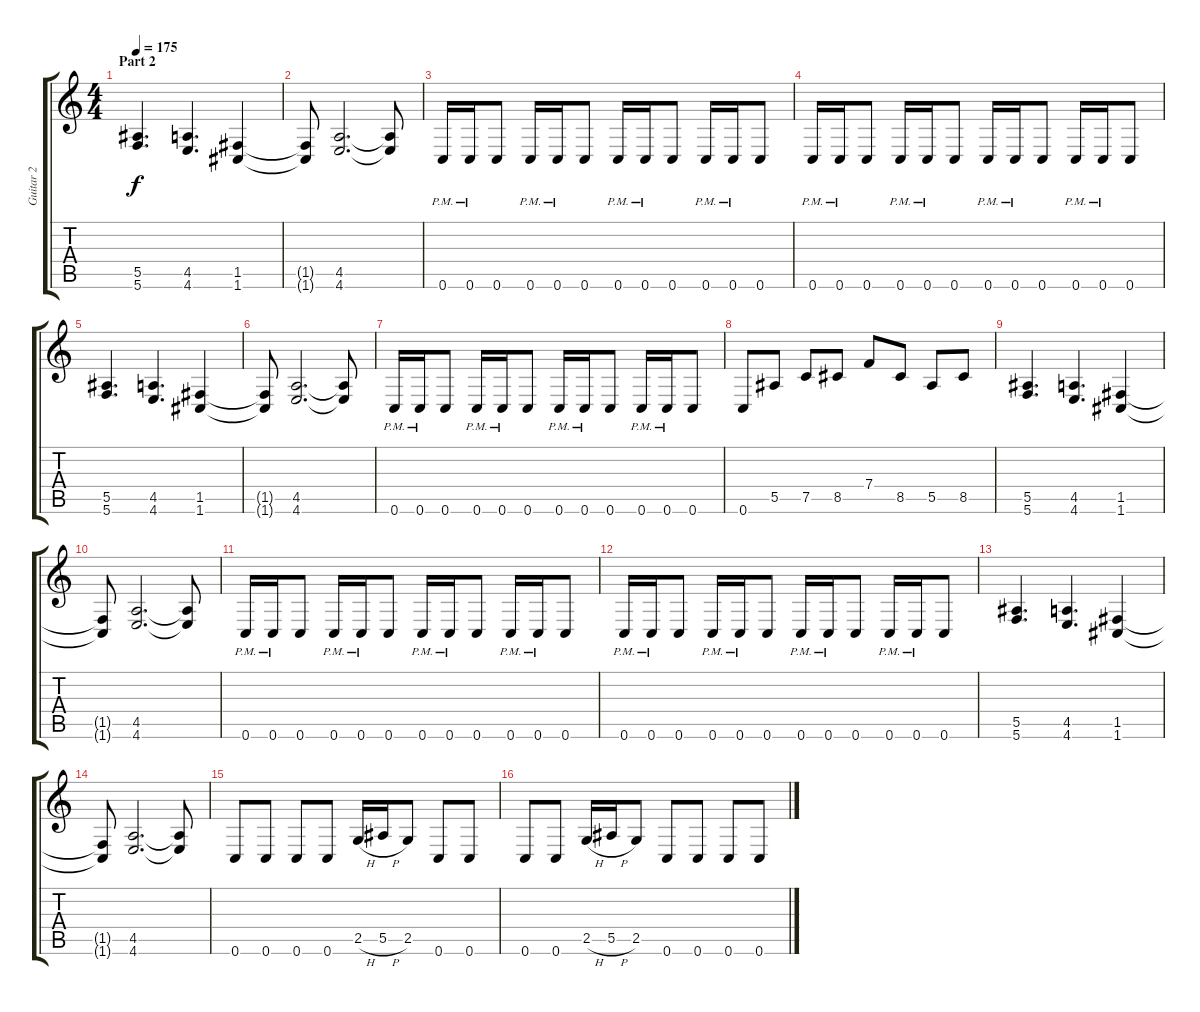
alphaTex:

\track ("Guitar 2" "Guitar 2") {instrument overdrivenguitar}
\staff {score tabs}
\tuning (C4 G3 Eb3 Bb2 F2 C2) {hide}
\ts (4 4)
\section ("" "Part 2")
\tempo 175
\clef g2
\ks c
(5.5 5.6).4{d dy f} (4.5 4.6).4{d} (1.5 1.6).4 |
(1.5{t} 1.6{t}).8 (4.5 4.6).2{d} (4.5{t} 4.6{t}).8 |
0.6{pm}.16 0.6{pm}.16 0.6.8 0.6{pm}.16 0.6{pm}.16 0.6.8 0.6{pm}.16 0.6{pm}.16 0.6.8 0.6{pm}.16 0.6{pm}.16 0.6.8 |
0.6{pm}.16 0.6{pm}.16 0.6.8 0.6{pm}.16 0.6{pm}.16 0.6.8 0.6{pm}.16 0.6{pm}.16 0.6.8 0.6{pm}.16 0.6{pm}.16 0.6.8 |
(5.5 5.6).4{d} (4.5 4.6).4{d} (1.5 1.6).4 |
(1.5{t} 1.6{t}).8 (4.5 4.6).2{d} (4.5{t} 4.6{t}).8 |
0.6{pm}.16 0.6{pm}.16 0.6.8 0.6{pm}.16 0.6{pm}.16 0.6.8 0.6{pm}.16 0.6{pm}.16 0.6.8 0.6{pm}.16 0.6{pm}.16 0.6.8 |
0.6.8 5.5.8 7.5.8 8.5.8 7.4.8 8.5.8 5.5.8 8.5.8 |
(5.5 5.6).4{d} (4.5 4.6).4{d} (1.5 1.6).4 |
(1.5{t} 1.6{t}).8 (4.5 4.6).2{d} (4.5{t} 4.6{t}).8 |
0.6{pm}.16 0.6{pm}.16 0.6.8 0.6{pm}.16 0.6{pm}.16 0.6.8 0.6{pm}.16 0.6{pm}.16 0.6.8 0.6{pm}.16 0.6{pm}.16 0.6.8 |
0.6{pm}.16 0.6{pm}.16 0.6.8 0.6{pm}.16 0.6{pm}.16 0.6.8 0.6{pm}.16 0.6{pm}.16 0.6.8 0.6{pm}.16 0.6{pm}.16 0.6.8 |
(5.5 5.6).4{d} (4.5 4.6).4{d} (1.5 1.6).4 |
(1.5{t} 1.6{t}).8 (4.5 4.6).2{d} (4.5{t} 4.6{t}).8 |
0.6.8 0.6.8 0.6.8 0.6.8 2.5{h}.16 5.5{h}.16 2.5.8 0.6.8 0.6.8 |
0.6.8 0.6.8 2.5{h}.16 5.5{h}.16 2.5.8 0.6.8 0.6.8 0.6.8 0.6.8
